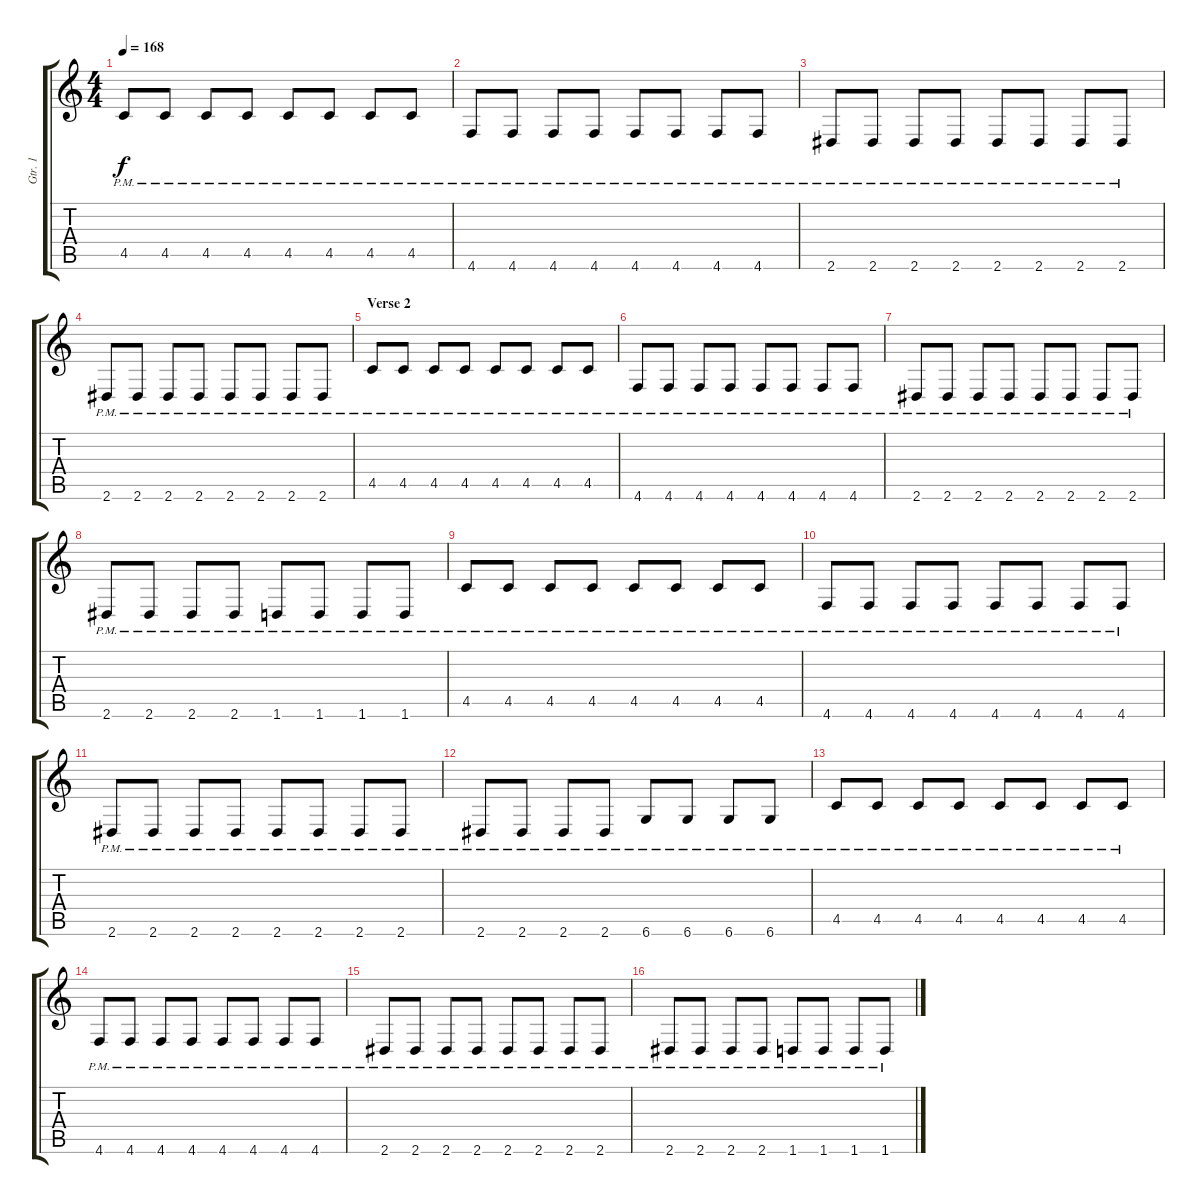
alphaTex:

\track ("Gtr. 1" "Gtr. 1") {instrument distortionguitar}
\staff {score tabs}
\tuning (Eb4 Bb3 Gb3 Db3 Ab2 Db2) {hide}
\ts (4 4)
\tempo 168
\clef g2
\ks aminor
4.5{pm}.8{dy f} 4.5{pm}.8 4.5{pm}.8 4.5{pm}.8 4.5{pm}.8 4.5{pm}.8 4.5{pm}.8 4.5{pm}.8 |
4.6{pm}.8 4.6{pm}.8 4.6{pm}.8 4.6{pm}.8 4.6{pm}.8 4.6{pm}.8 4.6{pm}.8 4.6{pm}.8 |
2.6{pm}.8 2.6{pm}.8 2.6{pm}.8 2.6{pm}.8 2.6{pm}.8 2.6{pm}.8 2.6{pm}.8 2.6{pm}.8 |
2.6{pm}.8 2.6{pm}.8 2.6{pm}.8 2.6{pm}.8 2.6{pm}.8 2.6{pm}.8 2.6{pm}.8 2.6{pm}.8 |
\section ("" "Verse 2")
4.5{pm}.8 4.5{pm}.8 4.5{pm}.8 4.5{pm}.8 4.5{pm}.8 4.5{pm}.8 4.5{pm}.8 4.5{pm}.8 |
4.6{pm}.8 4.6{pm}.8 4.6{pm}.8 4.6{pm}.8 4.6{pm}.8 4.6{pm}.8 4.6{pm}.8 4.6{pm}.8 |
2.6{pm}.8 2.6{pm}.8 2.6{pm}.8 2.6{pm}.8 2.6{pm}.8 2.6{pm}.8 2.6{pm}.8 2.6{pm}.8 |
2.6{pm}.8 2.6{pm}.8 2.6{pm}.8 2.6{pm}.8 1.6{pm}.8 1.6{pm}.8 1.6{pm}.8 1.6{pm}.8 |
4.5{pm}.8 4.5{pm}.8 4.5{pm}.8 4.5{pm}.8 4.5{pm}.8 4.5{pm}.8 4.5{pm}.8 4.5{pm}.8 |
4.6{pm}.8 4.6{pm}.8 4.6{pm}.8 4.6{pm}.8 4.6{pm}.8 4.6{pm}.8 4.6{pm}.8 4.6{pm}.8 |
2.6{pm}.8 2.6{pm}.8 2.6{pm}.8 2.6{pm}.8 2.6{pm}.8 2.6{pm}.8 2.6{pm}.8 2.6{pm}.8 |
2.6{pm}.8 2.6{pm}.8 2.6{pm}.8 2.6{pm}.8 6.6{pm}.8 6.6{pm}.8 6.6{pm}.8 6.6{pm}.8 |
4.5{pm}.8 4.5{pm}.8 4.5{pm}.8 4.5{pm}.8 4.5{pm}.8 4.5{pm}.8 4.5{pm}.8 4.5{pm}.8 |
4.6{pm}.8 4.6{pm}.8 4.6{pm}.8 4.6{pm}.8 4.6{pm}.8 4.6{pm}.8 4.6{pm}.8 4.6{pm}.8 |
2.6{pm}.8 2.6{pm}.8 2.6{pm}.8 2.6{pm}.8 2.6{pm}.8 2.6{pm}.8 2.6{pm}.8 2.6{pm}.8 |
2.6{pm}.8 2.6{pm}.8 2.6{pm}.8 2.6{pm}.8 1.6{pm}.8 1.6{pm}.8 1.6{pm}.8 1.6{pm}.8
